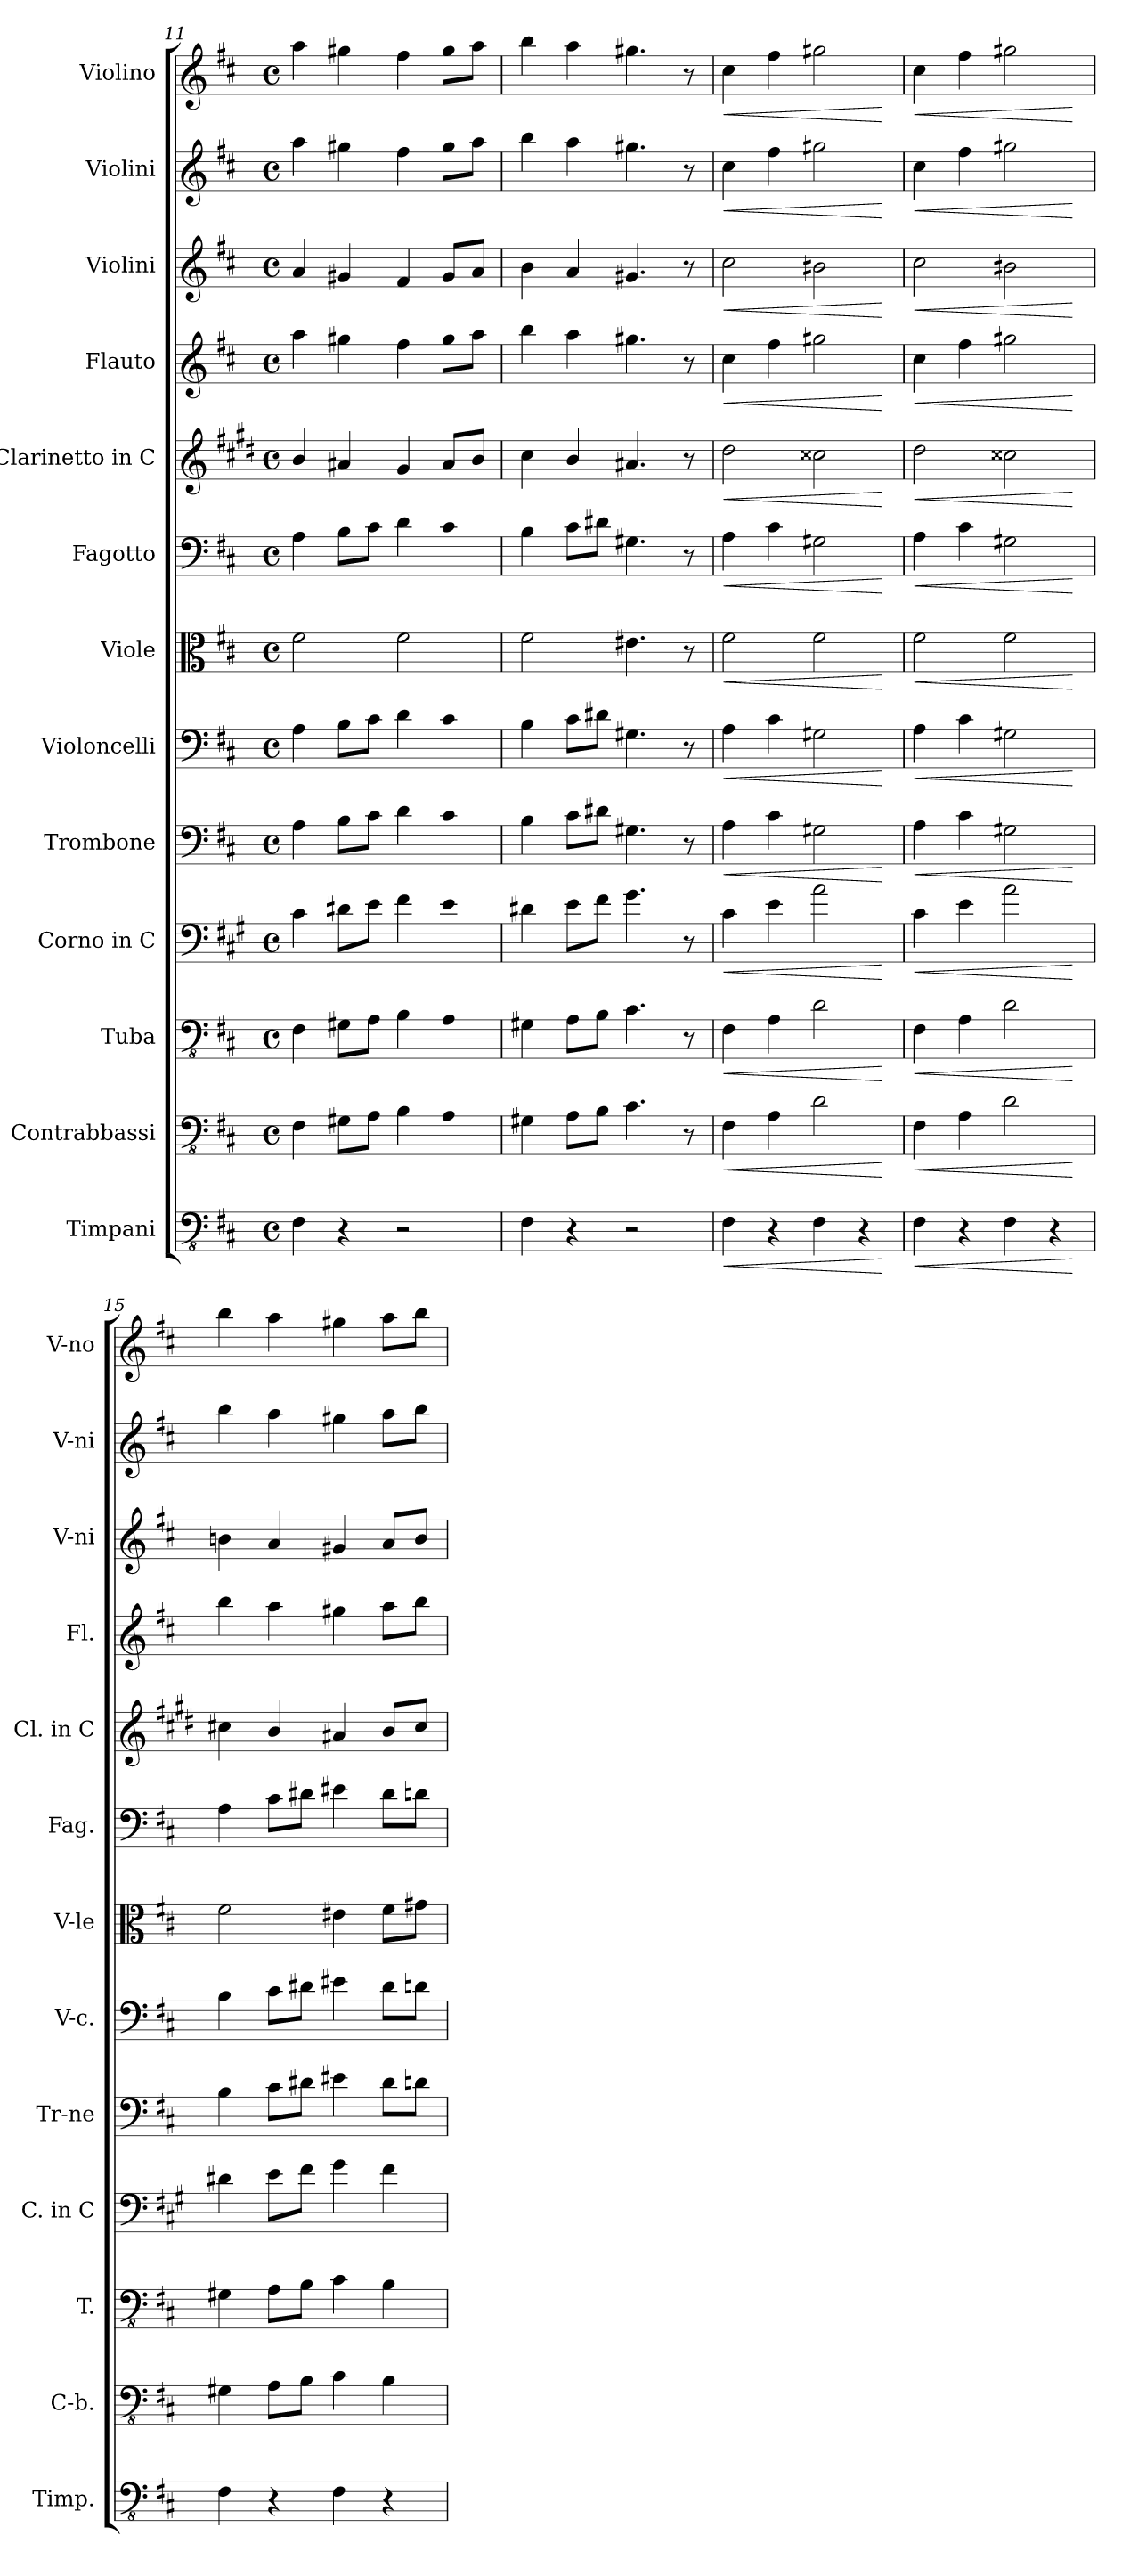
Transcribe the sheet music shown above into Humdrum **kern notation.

**kern	**dynam	**kern	**dynam	**kern	**dynam	**kern	**dynam	**kern	**dynam	**kern	**dynam	**kern	**dynam	**kern	**dynam	**kern	**dynam	**kern	**dynam	**kern	**dynam	**kern	**dynam	**kern	**dynam
*part13	*part13	*part12	*part12	*part11	*part11	*part10	*part10	*part9	*part9	*part8	*part8	*part7	*part7	*part6	*part6	*part5	*part5	*part4	*part4	*part3	*part3	*part2	*part2	*part1	*part1
*staff13	*staff13	*staff12	*staff12	*staff11	*staff11	*staff10	*staff10	*staff9	*staff9	*staff8	*staff8	*staff7	*staff7	*staff6	*staff6	*staff5	*staff5	*staff4	*staff4	*staff3	*staff3	*staff2	*staff2	*staff1	*staff1
*I"Timpani	*	*I"Contrabbassi	*	*I"Tuba	*	*I"Corno in C	*	*I"Trombone	*	*I"Violoncelli	*	*I"Viole	*	*I"Fagotto	*	*I"Clarinetto in C	*	*I"Flauto	*	*I"Violini	*	*I"Violini	*	*I"Violino	*
*I'Timp.	*	*I'C-b.	*	*I'T.	*	*I'C. in C	*	*I'Tr-ne	*	*I'V-c.	*	*I'V-le	*	*I'Fag.	*	*I'Cl. in C	*	*I'Fl.	*	*I'V-ni	*	*I'V-ni	*	*I'V-no	*
*clefFv4	*	*clefFv4	*	*clefFv4	*	*clefF4	*	*clefF4	*	*clefF4	*	*clefC3	*	*clefF4	*	*clefG2	*	*clefG2	*	*clefG2	*	*clefG2	*	*clefG2	*
*	*	*	*	*	*	*ITrd4c7	*	*	*	*	*	*	*	*	*	*ITrd1c2	*	*	*	*	*	*	*	*	*
*k[f#c#]	*	*k[f#c#]	*	*k[f#c#]	*	*k[f#c#]	*	*k[f#c#]	*	*k[f#c#]	*	*k[f#c#]	*	*k[f#c#]	*	*k[f#c#]	*	*k[f#c#]	*	*k[f#c#]	*	*k[f#c#]	*	*k[f#c#]	*
*M4/4	*	*M4/4	*	*M4/4	*	*M4/4	*	*M4/4	*	*M4/4	*	*M4/4	*	*M4/4	*	*M4/4	*	*M4/4	*	*M4/4	*	*M4/4	*	*M4/4	*
*met(c)	*	*met(c)	*	*met(c)	*	*met(c)	*	*met(c)	*	*met(c)	*	*met(c)	*	*met(c)	*	*met(c)	*	*met(c)	*	*met(c)	*	*met(c)	*	*met(c)	*
=11	=11	=11	=11	=11	=11	=11	=11	=11	=11	=11	=11	=11	=11	=11	=11	=11	=11	=11	=11	=11	=11	=11	=11	=11	=11
4FF#\	.	4FF#\	.	4FF#\	.	4F#\	.	4A\	.	4A\	.	2f#\	.	4A\	.	4a/	.	4aa\	.	4a/	.	4aa\	.	4aa\	.
4r	.	8GG#X\L	.	8GG#X\L	.	8G#X\L	.	8B\L	.	8B\L	.	.	.	8B\L	.	4g#X/	.	4gg#X\	.	4g#X/	.	4gg#X\	.	4gg#X\	.
.	.	8AA\J	.	8AA\J	.	8A\J	.	8c#\J	.	8c#\J	.	.	.	8c#\J	.	.	.	.	.	.	.	.	.	.	.
2r	.	4BB\	.	4BB\	.	4B\	.	4d\	.	4d\	.	2f#\	.	4d\	.	4f#/	.	4ff#\	.	4f#/	.	4ff#\	.	4ff#\	.
.	.	4AA\	.	4AA\	.	4A\	.	4c#\	.	4c#\	.	.	.	4c#\	.	8g#/L	.	8gg#\L	.	8g#/L	.	8gg#\L	.	8gg#\L	.
.	.	.	.	.	.	.	.	.	.	.	.	.	.	.	.	8a/J	.	8aa\J	.	8a/J	.	8aa\J	.	8aa\J	.
=12	=12	=12	=12	=12	=12	=12	=12	=12	=12	=12	=12	=12	=12	=12	=12	=12	=12	=12	=12	=12	=12	=12	=12	=12	=12
4FF#\	.	4GG#X\	.	4GG#X\	.	4G#X\	.	4B\	.	4B\	.	2f#\	.	4B\	.	4b\	.	4bb\	.	4b\	.	4bb\	.	4bb\	.
4r	.	8AA\L	.	8AA\L	.	8A\L	.	8c#\L	.	8c#\L	.	.	.	8c#\L	.	4a/	.	4aa\	.	4a/	.	4aa\	.	4aa\	.
.	.	8BB\J	.	8BB\J	.	8B\J	.	8d#X\J	.	8d#X\J	.	.	.	8d#X\J	.	.	.	.	.	.	.	.	.	.	.
2r	.	4.C#\	.	4.C#\	.	4.c#\	.	4.G#X\	.	4.G#X\	.	4.e#X\	.	4.G#X\	.	4.g#X/	.	4.gg#X\	.	4.g#X/	.	4.gg#X\	.	4.gg#X\	.
.	.	8r	.	8r	.	8r	.	8r	.	8r	.	8r	.	8r	.	8r	.	8r	.	8r	.	8r	.	8r	.
!!LO:PB:g=z
=13	=13	=13	=13	=13	=13	=13	=13	=13	=13	=13	=13	=13	=13	=13	=13	=13	=13	=13	=13	=13	=13	=13	=13	=13	=13
!	!LO:HP:b	!	!LO:HP:b	!	!LO:HP:b	!	!LO:HP:b	!	!LO:HP:b	!	!LO:HP:b	!	!LO:HP:b	!	!LO:HP:b	!	!LO:HP:b	!	!LO:HP:b	!	!LO:HP:b	!	!LO:HP:b	!	!LO:HP:b
4FF#\	<	4FF#\	<	4FF#\	<	4F#\	<	4A\	<	4A\	<	2f#\	<	4A\	<	2cc#\	<	4cc#\	<	2cc#\	<	4cc#\	<	4cc#\	<
4r	.	4AA\	.	4AA\	.	4A\	.	4c#\	.	4c#\	.	.	.	4c#\	.	.	.	4ff#\	.	.	.	4ff#\	.	4ff#\	.
4FF#\	.	2D\	.	2D\	.	2d\	.	2G#X\	.	2G#X\	.	2f#\	.	2G#X\	.	2b#X\	.	2gg#X\	.	2b#X\	.	2gg#X\	.	2gg#X\	.
4r	.	.	.	.	.	.	.	.	.	.	.	.	.	.	.	.	.	.	.	.	.	.	.	.	.
.	[	.	[	.	[	.	[	.	[	.	[	.	[	.	[	.	[	.	[	.	[	.	[	.	[
=14	=14	=14	=14	=14	=14	=14	=14	=14	=14	=14	=14	=14	=14	=14	=14	=14	=14	=14	=14	=14	=14	=14	=14	=14	=14
!	!LO:HP:b	!	!LO:HP:b	!	!LO:HP:b	!	!LO:HP:b	!	!LO:HP:b	!	!LO:HP:b	!	!LO:HP:b	!	!LO:HP:b	!	!LO:HP:b	!	!LO:HP:b	!	!LO:HP:b	!	!LO:HP:b	!	!LO:HP:b
4FF#\	<	4FF#\	<	4FF#\	<	4F#\	<	4A\	<	4A\	<	2f#\	<	4A\	<	2cc#\	<	4cc#\	<	2cc#\	<	4cc#\	<	4cc#\	<
4r	.	4AA\	.	4AA\	.	4A\	.	4c#\	.	4c#\	.	.	.	4c#\	.	.	.	4ff#\	.	.	.	4ff#\	.	4ff#\	.
4FF#\	.	2D\	.	2D\	.	2d\	.	2G#X\	.	2G#X\	.	2f#\	.	2G#X\	.	2b#X\	.	2gg#X\	.	2b#X\	.	2gg#X\	.	2gg#X\	.
4r	.	.	.	.	.	.	.	.	.	.	.	.	.	.	.	.	.	.	.	.	.	.	.	.	.
.	[	.	[	.	[	.	[	.	[	.	[	.	[	.	[	.	[	.	[	.	[	.	[	.	[
=15	=15	=15	=15	=15	=15	=15	=15	=15	=15	=15	=15	=15	=15	=15	=15	=15	=15	=15	=15	=15	=15	=15	=15	=15	=15
4FF#\	.	4GG#X\	.	4GG#X\	.	4G#X\	.	4B\	.	4B\	.	2f#\	.	4A\	.	4bn\	.	4bb\	.	4bn\	.	4bb\	.	4bb\	.
4r	.	8AA\L	.	8AA\L	.	8A\L	.	8c#\L	.	8c#\L	.	.	.	8c#\L	.	4a/	.	4aa\	.	4a/	.	4aa\	.	4aa\	.
.	.	8BB\J	.	8BB\J	.	8B\J	.	8d#X\J	.	8d#X\J	.	.	.	8d#X\J	.	.	.	.	.	.	.	.	.	.	.
4FF#\	.	4C#\	.	4C#\	.	4c#\	.	4e#X\	.	4e#X\	.	4e#X\	.	4e#X\	.	4g#X/	.	4gg#X\	.	4g#X/	.	4gg#X\	.	4gg#X\	.
4r	.	4BB\	.	4BB\	.	4B\	.	8d#\L	.	8d#\L	.	8f#\L	.	8d#\L	.	8a/L	.	8aa\L	.	8a/L	.	8aa\L	.	8aa\L	.
.	.	.	.	.	.	.	.	8dn\J	.	8dn\J	.	8g#X\J	.	8dn\J	.	8b/J	.	8bb\J	.	8b/J	.	8bb\J	.	8bb\J	.
=	=	=	=	=	=	=	=	=	=	=	=	=	=	=	=	=	=	=	=	=	=	=	=	=	=
*-	*-	*-	*-	*-	*-	*-	*-	*-	*-	*-	*-	*-	*-	*-	*-	*-	*-	*-	*-	*-	*-	*-	*-	*-	*-
